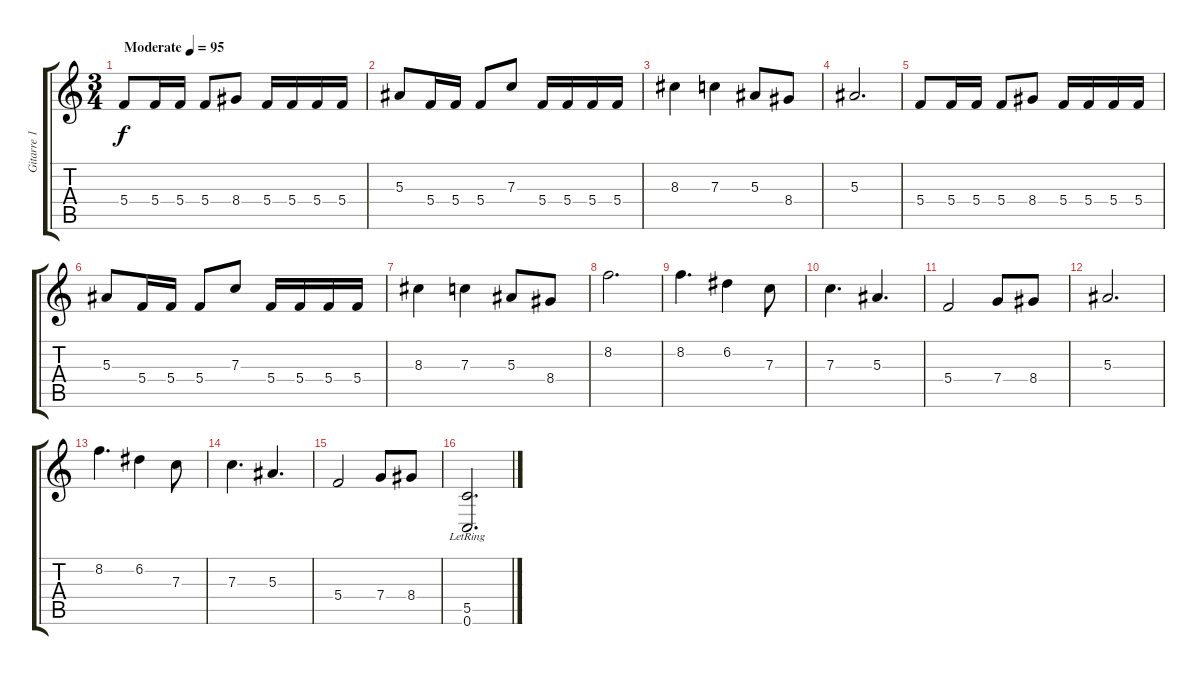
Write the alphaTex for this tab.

\track ("Gitarre 1" "Gitarre 1") {instrument overdrivenguitar}
\staff {score tabs}
\tuning (D4 A3 F3 C3 G2 C2) {hide}
\ts (3 4)
\tempo (95 "Moderate")
\clef g2
\ks c
5.4.8{dy f instrument overdrivenguitar} 5.4.16 5.4.16 5.4.8 8.4.8 5.4.16 5.4.16 5.4.16 5.4.16 |
5.3.8 5.4.16 5.4.16 5.4.8 7.3.8 5.4.16 5.4.16 5.4.16 5.4.16 |
8.3.4 7.3.4 5.3.8 8.4.8 |
5.3.2{d} |
5.4.8 5.4.16 5.4.16 5.4.8 8.4.8 5.4.16 5.4.16 5.4.16 5.4.16 |
5.3.8 5.4.16 5.4.16 5.4.8 7.3.8 5.4.16 5.4.16 5.4.16 5.4.16 |
8.3.4 7.3.4 5.3.8 8.4.8 |
8.2.2{d} |
8.2.4{d} 6.2.4 7.3.8 |
7.3.4{d} 5.3.4{d} |
5.4.2 7.4.8 8.4.8 |
5.3.2{d} |
8.2.4{d} 6.2.4 7.3.8 |
7.3.4{d} 5.3.4{d} |
5.4.2 7.4.8 8.4.8 |
(5.5{lr} 0.6{lr}).2{d}
